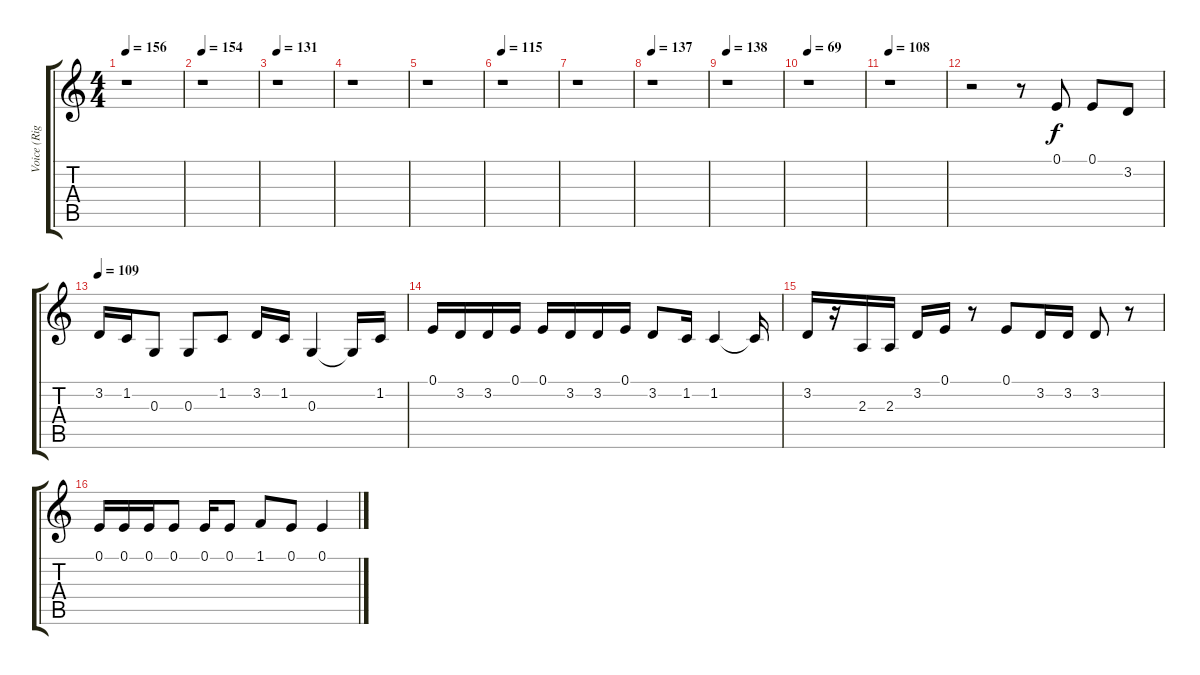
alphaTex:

\track ("Voice (Right)" "Voice (Rig") {instrument synthvoice}
\staff {score tabs}
\tuning (E4 B3 G3 D3 A2 E2) {hide}
\ts (4 4)
\tempo 156
\clef g2
\ks c
r.1{dy f} |
\tempo 154
r.1 |
\tempo 131
r.1 |
r.1 |
r.1 |
\tempo 115
r.1 |
r.1 |
\tempo 137
r.1 |
\tempo 138
r.1 |
\tempo 69
r.1 |
\tempo 108
r.1 |
r.2 r.8 0.1.8{volume 16 instrument lead6voice} 0.1.8 3.2.8 |
\tempo 109
3.2.16 1.2.16 0.3.8 0.3.8 1.2.8 3.2.16 1.2.16 0.3.4 0.3{t}.16 1.2.16 |
0.1.16 3.2.16 3.2.16 0.1.16 0.1.16 3.2.16 3.2.16 0.1.16 3.2.8 1.2.16 1.2.4 1.2{t}.16 |
3.2.16 r.16 2.3.16 2.3.16 3.2.16 0.1.16 r.8 0.1.8 3.2.16 3.2.16 3.2.8 r.8 |
0.1.16 0.1.16 0.1.16 0.1.8 0.1.16 0.1.8 1.1.8 0.1.8 0.1.4
